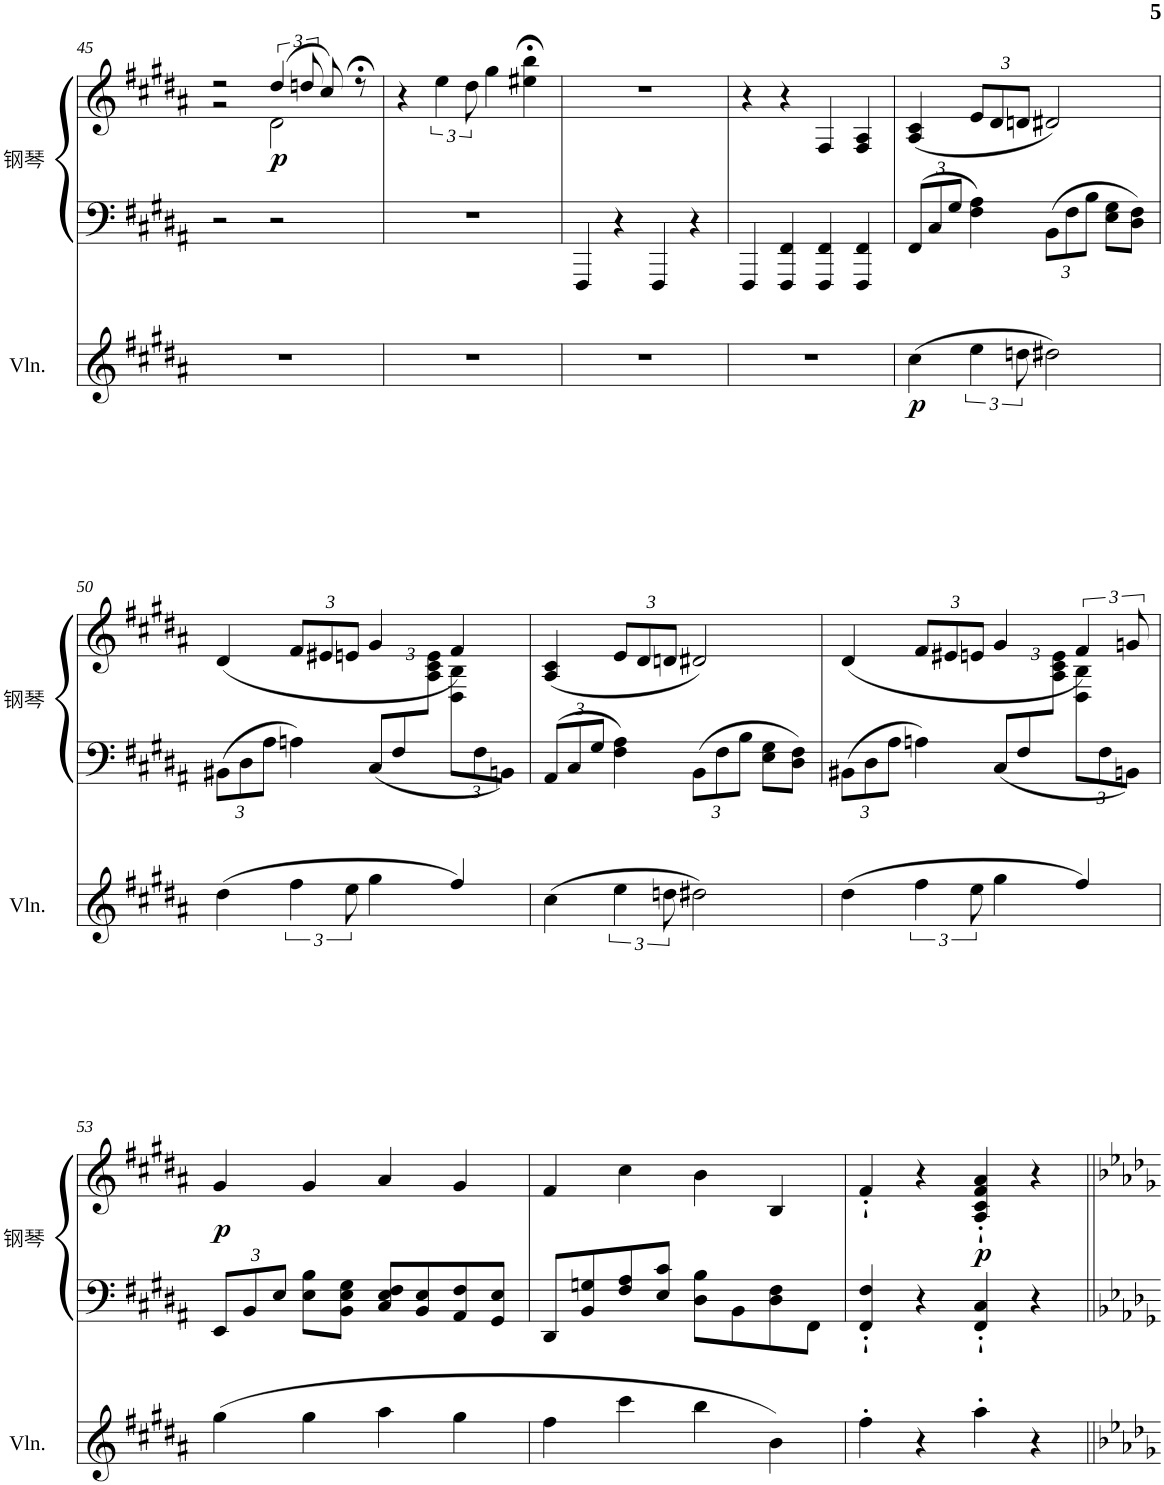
**kern	**dynam	**kern	**kern	**dynam	**kern
*part3	*part3	*part2	*part2	*part2	*part1
*staff4	*staff4	*staff3	*staff2	*staff2/3	*staff1
*I"Violin	*	*I"钢琴	*	*	*I"人声
*I'Vln.	*	*	*	*	*
!!LO:PB:g=z
*clefG2	*	*clefF4	*clefG2	*	*clefG2
*k[f#c#g#d#a#]	*	*k[f#c#g#d#a#]	*k[f#c#g#d#a#]	*	*k[f#c#g#d#a#]
*M4/4	*	*M4/4	*M4/4	*	*M4/4
=45	=45	=45	=45	=45	=45
*	*	*	*^	*	*
1r	.	2r	2r	2r	.	1r
!	!	!	!	!	!LO:DY:b	!
.	.	2r	(6dd#/	2d#\	p	.
.	.	.	12ddn/	.	.	.
.	.	.	8cc#/)	.	.	.
.	.	.	8r;<	.	.	.
*	*	*	*v	*v	*	*
=46	=46	=46	=46	=46	=46
1r	.	1r	4r	.	1r
.	.	.	6ee\	.	.
.	.	.	12dd#\	.	.
.	.	.	4gg#\	.	.
.	.	.	4ee#X\;< 4bb\;<	.	.
=47	=47	=47	=47	=47	=47
1r	.	4FFF#/	1r	.	1r
.	.	4r	.	.	.
.	.	4FFF#/	.	.	.
.	.	4r	.	.	.
=48	=48	=48	=48	=48	=48
1r	.	4FFF#/	4r	.	1r
.	.	4FFF#/ 4FF#/	4r	.	.
.	.	4FFF#/ 4FF#/	4F#/	.	.
.	.	4FFF#/ 4FF#/	4F#/ 4A#/	.	.
=49	=49	=49	=49	=49	=49
*	*	*Xbrackettup	*	*	*
!	!LO:DY:b	!	!	!	!
(4cc#\	p	12FF#/L	(4A#/ 4c#/	.	1r
.	.	12C#/	.	.	.
.	.	12G#/J	.	.	.
*	*	*	*Xbrackettup	*	*
6ee\	.	4F#\ 4A#\	12e/L	.	.
.	.	.	12d#/	.	.
12ddn\	.	.	12dn/J	.	.
2dd#X\)	.	12BB\L	2d#X/)	.	.
.	.	12F#\	.	.	.
.	.	12B\J	.	.	.
.	.	8E\ 8G#\L	.	.	.
.	.	8D#\ 8F#\J	.	.	.
!!LO:LB:g=z
=50	=50	=50	=50	=50	=50
*	*	*	*^	*	*
(4dd#\	.	12BB#X\L	(4d#/	3%2ryy	.	1r
.	.	12D#\	.	.	.	.
.	.	12A#\J	.	.	.	.
6ff#\	.	4An\	12f#/L	.	.	.
.	.	.	12e#X/	.	.	.
12ee\	.	.	12en/J	.	.	.
4gg#\	.	12C#/L	4g#/	.	.	.
.	.	12F#/	.	.	.	.
.	.	6ryy	.	12A#\ 12c#\ 12e\J	.	.
4ff#/)	.	.	4f#/)	12D#\ 12B\L	.	.
.	.	12F#\	.	6ryy	.	.
.	.	12BBn\J	.	.	.	.
*	*	*	*v	*v	*	*
=51	=51	=51	=51	=51	=51
(4cc#\	.	12AA#/L	(4A#/ 4c#/	.	1r
.	.	12C#/	.	.	.
.	.	12G#/J	.	.	.
6ee\	.	4F#\ 4A#\	12e/L	.	.
.	.	.	12d#/	.	.
12ddn\	.	.	12dn/J	.	.
2dd#X\)	.	12BB\L	2d#X/)	.	.
.	.	12F#\	.	.	.
.	.	12B\J	.	.	.
.	.	8E\ 8G#\L	.	.	.
.	.	8D#\ 8F#\J	.	.	.
=52	=52	=52	=52	=52	=52
*	*	*	*^	*	*
(4dd#\	.	12BB#X\L	(4d#/	3%2ryy	.	1r
.	.	12D#\	.	.	.	.
.	.	12A#\J	.	.	.	.
6ff#\	.	4An\	12f#/L	.	.	.
.	.	.	12e#X/	.	.	.
12ee\	.	.	12en/J	.	.	.
4gg#\	.	12C#/L	4g#/	.	.	.
.	.	12F#/	.	.	.	.
.	.	6ryy	.	12A#\ 12c#\ 12e\J	.	.
*	*	*	*brackettup	*Xbrackettup	*	*
4ff#/)	.	.	6f#/)	12D#\ 12B\L	.	.
.	.	12F#\	.	6ryy	.	.
.	.	12BBn\J	12gn/	.	.	.
*	*	*	*v	*v	*	*
!!LO:LB:g=z
=53	=53	=53	=53	=53	=53
!	!	!	!	!LO:DY:b	!
(4gg#\	.	12EE/L	4g#/	p	1r
.	.	12BB/	.	.	.
.	.	12E/J	.	.	.
4gg#\	.	8E\ 8B\L	4g#/	.	.
.	.	8BB\ 8E\ 8G#\J	.	.	.
4aa#\	.	8C#/ 8E/ 8F#/L	4a#/	.	.
.	.	8BB/ 8E/	.	.	.
4gg#\	.	8AA#/ 8F#/	4g#/	.	.
.	.	8GG#/ 8E/J	.	.	.
=54	=54	=54	=54	=54	=54
4ff#\	.	8DD#/L	4f#/	.	1r
.	.	8BB/ 8Gn/	.	.	.
4ccc#\	.	8F#/ 8A#/	4cc#\	.	.
.	.	8E/ 8c#/J	.	.	.
4bb\	.	8D#\ 8B\L	4b\	.	.
.	.	8BB\	.	.	.
4b\)	.	8D#\ 8F#\	4B/	.	.
.	.	8FF#\J	.	.	.
=55	=55	=55	=55	=55	=55
4ff#'\	.	4FF#/'` 4F#/'`	4f#'`/	.	1r
4r	.	4r	4r	.	.
!	!	!	!	!LO:DY:b	!
4aa#'\	.	4FF#/'` 4C#/'`	4A#/'` 4c#/'` 4f#/'` 4a#/'`	p	.
4r	.	4r	4r	.	.
=||	=||	=||	=||	=||	=||
*-	*-	*-	*-	*-	*-
